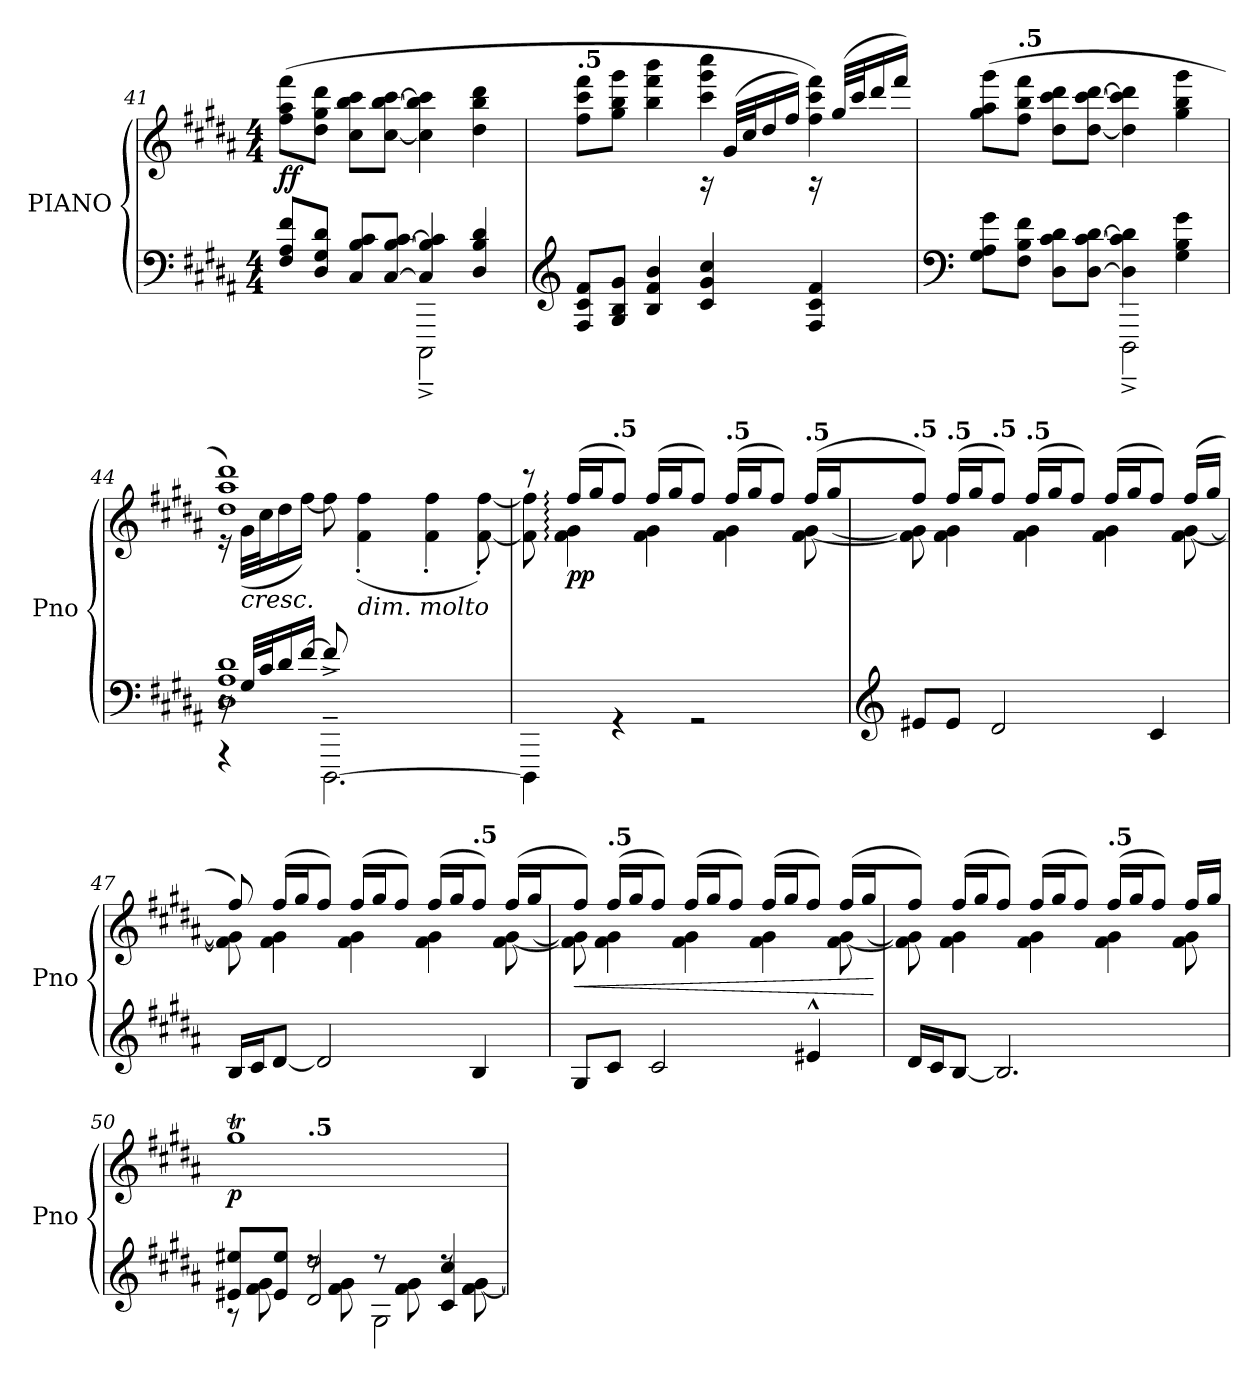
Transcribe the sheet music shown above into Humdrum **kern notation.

**kern	**kern	**dynam
*part1	*part1	*part1
*staff2	*staff1	*staff1/2
*I"PIANO	*	*
*I'Pno	*	*
!!LO:PB:g=z
*clefF4	*clefG2	*
*k[f#c#g#d#a#]	*k[f#c#g#d#a#]	*
*M4/4	*M4/4	*
=41	=41	=41
*^	*	*
!	!	!	!LO:DY:b
8F#/ 8A#/ 8f#/L	2ryy	(>8ff#\ 8aa#\ 8fff#\L	ff
8D#/ 8G#/ 8d#/J	.	8dd#\ 8gg#\ 8ddd#\J	.
*	*	*MM75	*
8C#/ 8B/ 8c#/L	.	8cc#\ 8bb\ 8ccc#\L	.
[8C#/ [8B/ [8c#/J	.	[8cc#\ [8bb\ [8ccc#\J	.
*	*	*MM80	*
4C#/] 4B/] 4c#/]	2CCC#~^\	4cc#\] 4bb\] 4ccc#\]	.
4D#/ 4B/ 4d#/	.	4dd#\ 4bb\ 4ddd#\	.
*v	*v	*	*
=42	=42	=42
*clefG2	*	*
*	*MM82	*
*	*^	*
!	!LO:TX:a:B:t=.5	!	!
8F#/ 8c#/ 8f#/L	4ryy	8ff#\ 8ccc#\ 8fff#\L	.
8G#/ 8B/ 8g#/J	.	8gg#\ 8bb\ 8ggg#\J	.
*	*MM75	*	*
4B/ 4f#/ 4b/	4ryy	4bb\ 4fff#\ 4bbb\	.
*	*MM80	*	*
4c#/ 4g#/ 4cc#/	16rA	4ccc#\ 4ggg#\ 4cccc#\	.
.	(<32g#/LLL	.	.
.	32cc#/J	.	.
.	16dd#/	.	.
.	16ff#/JJ)	.	.
4F#/ 4c#/ 4f#/	16rA	4ff#\ 4ccc#\ 4fff#\)	.
.	(<32gg#/LLL	.	.
.	32ccc#/J	.	.
.	16ddd#/	.	.
.	16fff#/JJ)	.	.
*	*v	*v	*
=43	=43	=43
*clefF4	*	*
*	*MM80	*
*^	*	*
8G#\ 8A#\ 8g#\L	2ryy	(>8gg#\ 8aa#\ 8ggg#\L	.
*	*	*MM82	*
!	!	!LO:TX:a:B:t=.5	!
8F#\ 8B\ 8f#\J	.	8ff#\ 8bb\ 8fff#\J	.
*	*	*MM75	*
8D#\ 8c#\ 8d#\L	.	8dd#\ 8ccc#\ 8ddd#\L	.
[8D#\ [8c#\ [8d#\J	.	[8dd#\ [8ccc#\ [8ddd#\J	.
*	*	*MM80	*
4D#\] 4c#\] 4d#\]	2DDD#~^\	4dd#\] 4ccc#\] 4ddd#\]	.
4G#\ 4B\ 4g#\	.	4gg#\ 4bb\ 4ggg#\	.
!!LO:LB:g=z
=44	=44	=44	=44
*	*^	*^	*
16r	1D# 1A# 1d#	4rAAA	1dd# 1aa# 1ddd#)	16r	.
!	!	!	!	!	!LO:HP:b
32G#/LLL	.	.	.	(>32g#\LLL	<
32c#/J	.	.	.	32cc#\J	.
16d#/	.	.	.	16dd#\	.
[16f#/JJ	.	.	.	[16ff#\JJ)	.
8f#/]	.	[2.DDD#~^\	.	8ff#\]	.
!	!	!	!	!LO:TX:b:i:t=dim. molto	!
8ryy	.	.	.	(>4f#\' 4ff#\'	.
2ryy	.	.	.	.	.
.	.	.	.	4f#\' 4ff#\'	.
.	.	.	.	[8f#\' [8ff#\')	.
*	*v	*v	*	*	*
=45	=45	=45	=45	=45
1ryy	4DDD#\]	8r	8f#\] 8ff#\]	.
!	!	!	!	!LO:DY:b
.	.	(>16ff#:/LL	4f#\: 4g#\:	pp
.	.	16gg#/J	.	.
*	*	*MM82	*	*
!	!	!LO:TX:a:B:t=.5	!	!
.	4rGG	8ff#/J)	.	.
.	.	(>16ff#/LL	4f#\ 4g#\	.
.	.	16gg#/J	.	.
.	2rGG	8ff#/J)	.	.
*	*	*MM77	*	*
!	!	!LO:TX:a:B:t=.5	!	!
.	.	(>16ff#/LL	4f#\ 4g#\	.
.	.	16gg#/J	.	.
.	.	8ff#/J)	.	.
*	*	*MM72	*	*
!	!	!LO:TX:a:B:t=.5	!	!
.	.	(>16ff#/LL	[8f#\ [8g#\	.
.	.	16gg#/J	.	.
*v	*v	*	*	*
=46	=46	=46	=46
*clefG2	*	*	*
*	*MM67	*	*
!	!LO:TX:a:B:t=.5	!	!
8e#X/L	8ff#/J)	8f#\] 8g#\]	.
*	*MM72	*	*
!	!LO:TX:a:B:t=.5	!	!
8e#/J	(>16ff#/LL	4f#\ 4g#\	.
.	16gg#/J	.	.
*	*MM77	*	*
!	!LO:TX:a:B:t=.5	!	!
2d#/	8ff#/J)	.	.
*	*MM82	*	*
!	!LO:TX:a:B:t=.5	!	!
.	(>16ff#/LL	4f#\ 4g#\	.
.	16gg#/J	.	.
.	8ff#/J)	.	.
.	(>16ff#/LL	4f#\ 4g#\	.
.	16gg#/J	.	.
4c#/	8ff#/J)	.	.
.	(>16ff#/LL	[8f#\ [8g#\	.
.	16gg#/JJ	.	.
!!LO:LB:g=z	!!
=47	=47	=47	=47
16B/LL	8ff#/)	8f#\] 8g#\]	.
16c#/J	.	.	.
[8d#/J	(>16ff#/LL	4f#\ 4g#\	.
.	16gg#/J	.	.
2d#/]	8ff#/J)	.	.
.	(>16ff#/LL	4f#\ 4g#\	.
.	16gg#/J	.	.
.	8ff#/J)	.	.
.	(>16ff#/LL	4f#\ 4g#\	.
.	16gg#/J	.	.
*	*MM77	*	*
!	!LO:TX:a:B:t=.5	!	!
4B/	8ff#/J)	.	.
.	(>16ff#/LL	[8f#\ [8g#\	.
.	16gg#/J	.	.
=48	=48	=48	=48
*	*MM80	*	*
!	!	!	!LO:HP:b
8G#/L	8ff#/J)	8f#\] 8g#\]	<
*	*MM82	*	*
!	!LO:TX:a:B:t=.5	!	!
8c#/J	(>16ff#/LL	4f#\ 4g#\	.
.	16gg#/J	.	.
2c#/	8ff#/J)	.	.
.	(>16ff#/LL	4f#\ 4g#\	.
.	16gg#/J	.	.
.	8ff#/J)	.	.
.	(>16ff#/LL	4f#\ 4g#\	.
.	16gg#/J	.	.
*	*MM80	*	*
4e#X^^/	8ff#/J)	.	.
*	*MM75	*	*
.	(>16ff#/LL	[8f#\ [8g#\	.
*	*MM70	*	*
.	16gg#/J	.	.
*	*v	*v	*
.	.	[
=49	=49	=49
*	*MM65	*
*	*^	*
16d#/LL	8ff#/J)	8f#\] 8g#\]	.
16c#/J	.	.	.
*	*MM75	*	*
[8B/J	(>16ff#/LL	4f#\ 4g#\	.
.	16gg#/J	.	.
2.B/]	8ff#/J)	.	.
*	*MM80	*	*
.	(>16ff#/LL	4f#\ 4g#\	.
.	16gg#/J	.	.
.	8ff#/J)	.	.
*	*MM82	*	*
!	!LO:TX:a:B:t=.5	!	!
.	(>16ff#/LL	4f#\ 4g#\	.
.	16gg#/J	.	.
.	8ff#/J)	.	.
*	*MM75	*	*
.	16ff#/LL	8f#\ 8g#\	.
*	*MM45	*	*
.	16gg#/JJ	.	.
*	*v	*v	*
.	.	[
!!LO:LB:g=z
=50	=50	=50
*	*MM75	*
*^	*	*
*	*^	*	*
!	!	!	!	!LO:DY:b
*	*	*	*^	*
8e#X/ 8ee#X/L	8r	2ryy	1gg#T	4ryy	p
*	*	*	*MM80	*	*
8e#/ 8ee#/J	8f#\ 8g#\	.	.	.	.
*	*	*	*MM82	*	*
!	!	!	!	!LO:TX:a:B:t=.5	!
2d#/ 2dd#/	8rdd	.	.	2.ryy	.
.	8f#\ 8g#\	.	.	.	.
.	8rdd	2G#\	.	.	.
.	8f#\ 8g#\	.	.	.	.
*	*	*	*MM80	*	*
4c#/ 4cc#/	8rdd	.	.	.	.
.	[8f#\ [8g#\	.	.	.	.
*v	*v	*v	*	*	*
*	*v	*v	*
=	=	=
*-	*-	*-
